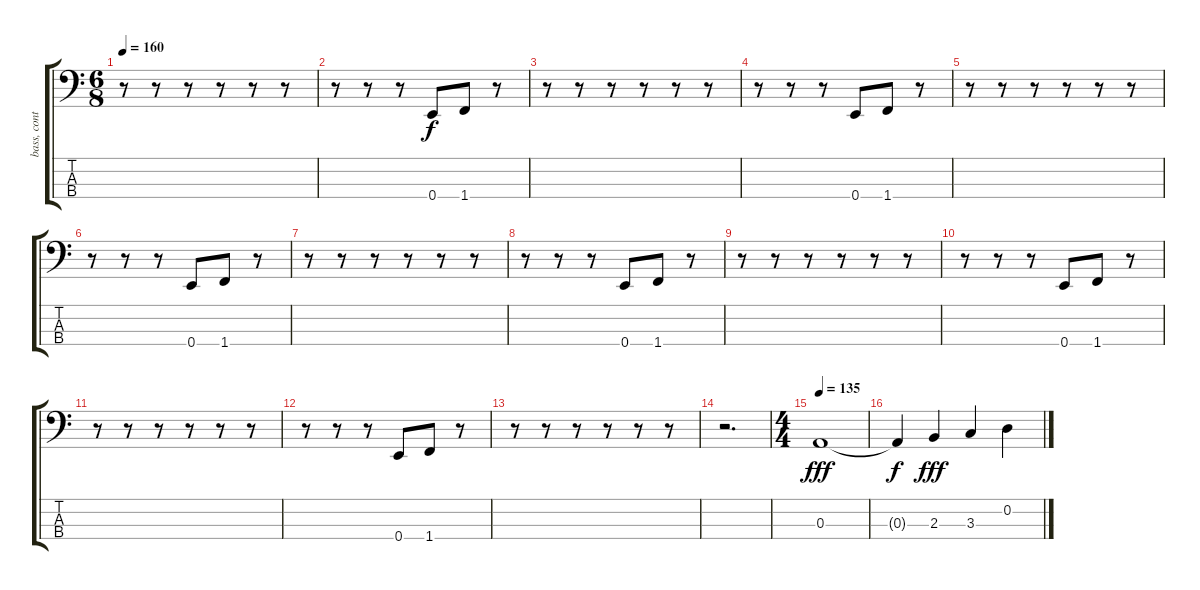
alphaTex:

\track ("bass, contrabass" "bass, cont") {instrument electricbassfinger}
\staff {score tabs}
\tuning (G2 D2 A1 E1) {hide}
\ts (6 8)
\tempo 160
\clef f4
\ks c
r.8{dy f} r.8 r.8 r.8 r.8 r.8 |
r.8 r.8 r.8 0.4.8 1.4.8 r.8 |
r.8 r.8 r.8 r.8 r.8 r.8 |
r.8 r.8 r.8 0.4.8 1.4.8 r.8 |
r.8 r.8 r.8 r.8 r.8 r.8 |
r.8 r.8 r.8 0.4.8 1.4.8 r.8 |
r.8 r.8 r.8 r.8 r.8 r.8 |
r.8 r.8 r.8 0.4.8 1.4.8 r.8 |
r.8 r.8 r.8 r.8 r.8 r.8 |
r.8 r.8 r.8 0.4.8 1.4.8 r.8 |
r.8 r.8 r.8 r.8 r.8 r.8 |
r.8 r.8 r.8 0.4.8 1.4.8 r.8 |
r.8 r.8 r.8 r.8 r.8 r.8 |
r.2{d} |
\ts (4 4)
\tempo 135
0.3.1{dy fff instrument contrabass} |
0.3{t}.4{dy f} 2.3.4{dy fff} 3.3.4 0.2.4
